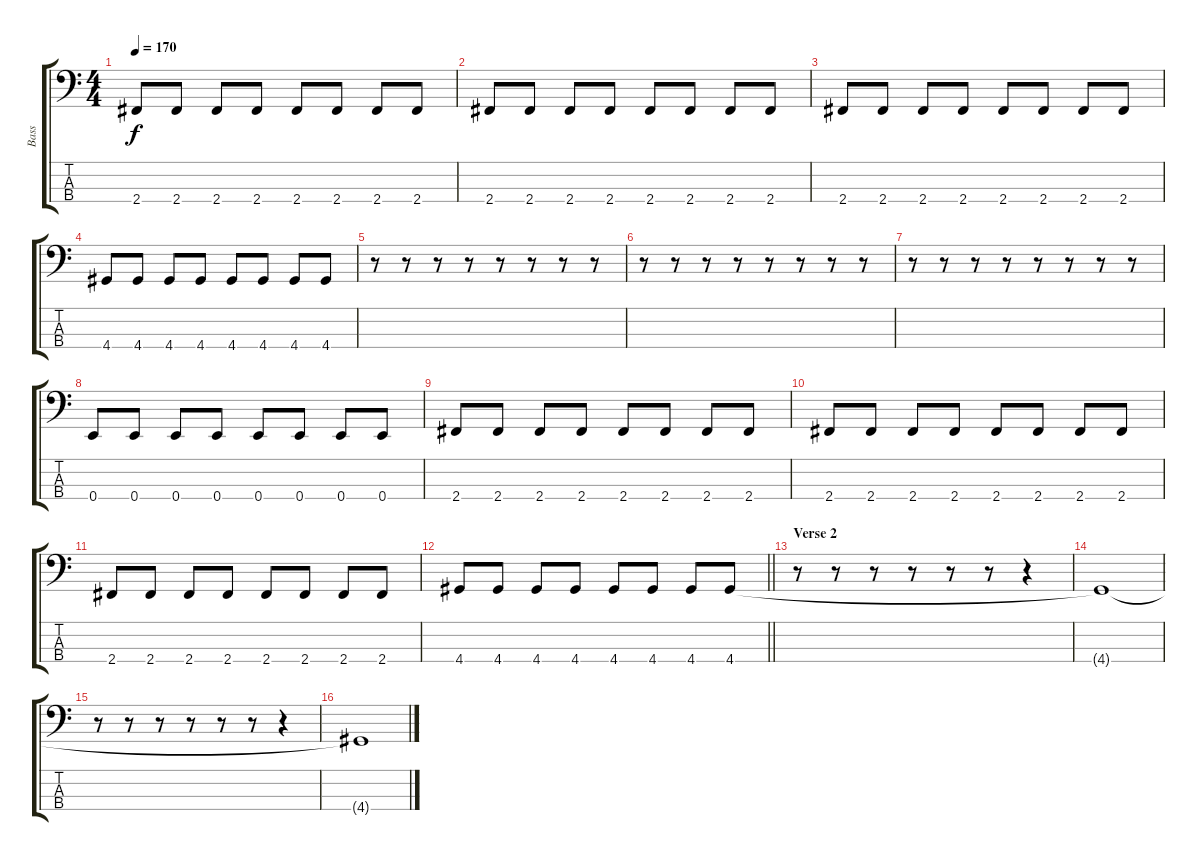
\track ("Bass" "Bass") {instrument electricbassfinger}
\staff {score tabs}
\tuning (G2 D2 A1 E1) {hide}
\ts (4 4)
\tempo 170
\clef f4
\ks c
2.4.8{dy f} 2.4.8 2.4.8 2.4.8 2.4.8 2.4.8 2.4.8 2.4.8 |
2.4.8 2.4.8 2.4.8 2.4.8 2.4.8 2.4.8 2.4.8 2.4.8 |
2.4.8 2.4.8 2.4.8 2.4.8 2.4.8 2.4.8 2.4.8 2.4.8 |
4.4.8 4.4.8 4.4.8 4.4.8 4.4.8 4.4.8 4.4.8 4.4.8 |
r.8 r.8 r.8 r.8 r.8 r.8 r.8 r.8 |
r.8 r.8 r.8 r.8 r.8 r.8 r.8 r.8 |
r.8 r.8 r.8 r.8 r.8 r.8 r.8 r.8 |
0.4.8 0.4.8 0.4.8 0.4.8 0.4.8 0.4.8 0.4.8 0.4.8 |
2.4.8 2.4.8 2.4.8 2.4.8 2.4.8 2.4.8 2.4.8 2.4.8 |
2.4.8 2.4.8 2.4.8 2.4.8 2.4.8 2.4.8 2.4.8 2.4.8 |
2.4.8 2.4.8 2.4.8 2.4.8 2.4.8 2.4.8 2.4.8 2.4.8 |
\barLineRight lightlight
4.4.8 4.4.8 4.4.8 4.4.8 4.4.8 4.4.8 4.4.8 4.4.8 |
\section ("" "Verse 2")
r.8 r.8 r.8 r.8 r.8 r.8 r.4 |
4.4{t}.1 |
r.8 r.8 r.8 r.8 r.8 r.8 r.4 |
4.4{t}.1
